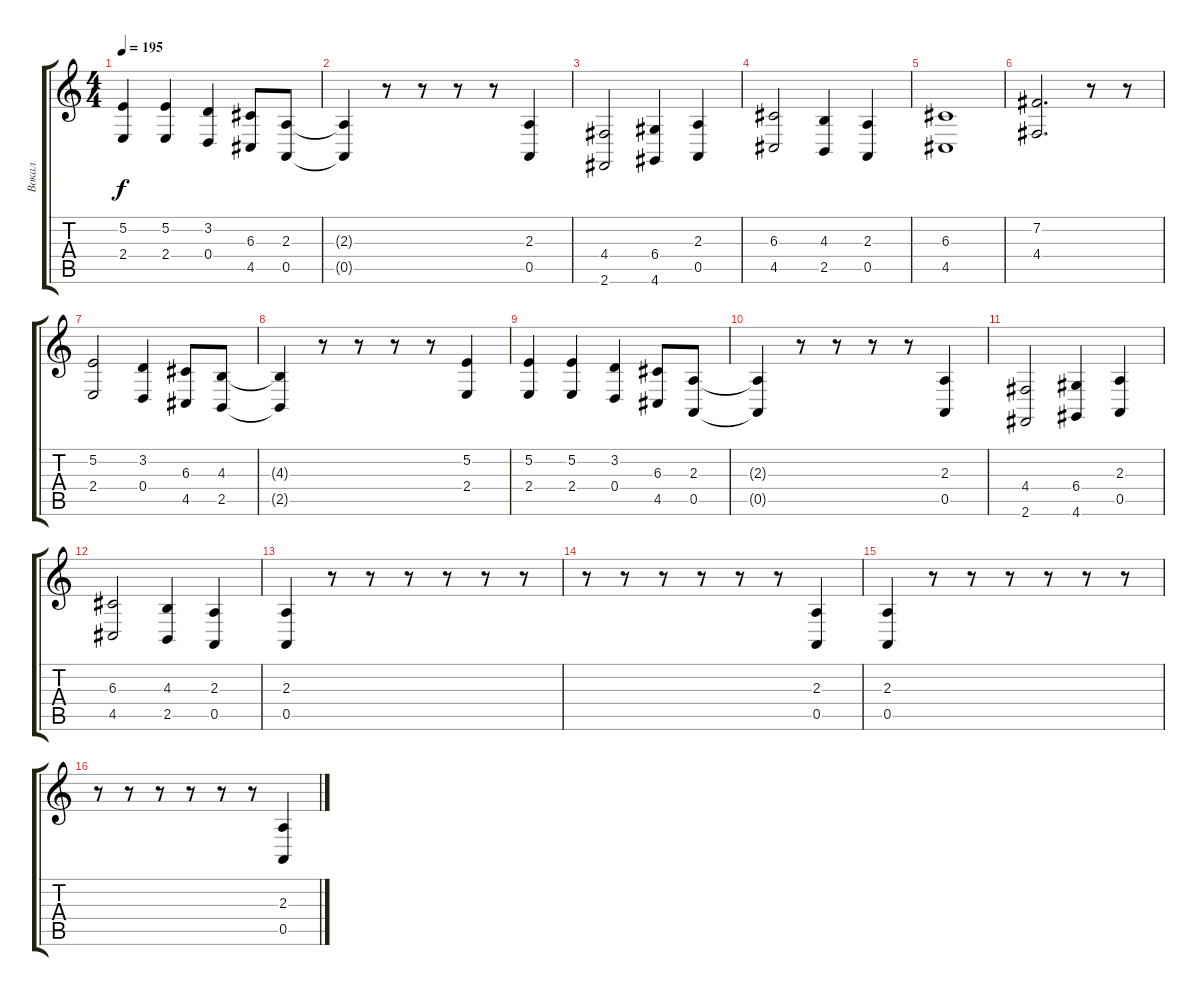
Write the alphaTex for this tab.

\track ("Вокал" "Вокал") {instrument oboe}
\staff {score tabs}
\tuning (E4 B3 G3 D3 A2 E2) {hide}
\ts (4 4)
\tempo 195
\clef g2
\ks c
(5.2 2.4).4{dy f} (5.2 2.4).4 (3.2 0.4).4 (6.3 4.5).8 (2.3 0.5).8 |
(2.3{t} 0.5{t}).4 r.8 r.8 r.8 r.8 (2.3 0.5).4 |
(4.4 2.6).2 (6.4 4.6).4 (2.3 0.5).4 |
(6.3 4.5).2 (4.3 2.5).4 (2.3 0.5).4 |
(6.3 4.5).1 |
(7.2 4.4).2{d} r.8 r.8 |
(5.2 2.4).2 (3.2 0.4).4 (6.3 4.5).8 (4.3 2.5).8 |
(4.3{t} 2.5{t}).4 r.8 r.8 r.8 r.8 (5.2 2.4).4 |
(5.2 2.4).4 (5.2 2.4).4 (3.2 0.4).4 (6.3 4.5).8 (2.3 0.5).8 |
(2.3{t} 0.5{t}).4 r.8 r.8 r.8 r.8 (2.3 0.5).4 |
(4.4 2.6).2 (6.4 4.6).4 (2.3 0.5).4 |
(6.3 4.5).2 (4.3 2.5).4 (2.3 0.5).4 |
(2.3 0.5).4 r.8 r.8 r.8 r.8 r.8 r.8 |
r.8 r.8 r.8 r.8 r.8 r.8 (2.3 0.5).4 |
(2.3 0.5).4 r.8 r.8 r.8 r.8 r.8 r.8 |
r.8 r.8 r.8 r.8 r.8 r.8 (2.3 0.5).4
